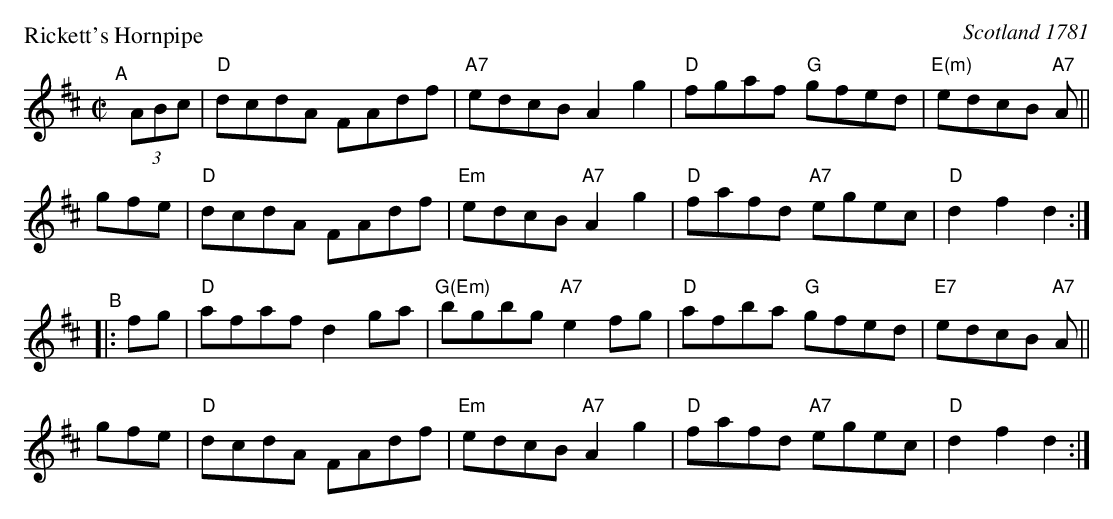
X:1
P: Rickett's Hornpipe
O: Scotland 1781
M: C|
K: D
"^A"[|]\
(3ABc | "D"dcdA FAdf | "A7"edcB     A2g2 | "D"fgaf  "G"gfed | "E(m)"edcB "A7"A ||
  gfe | "D"dcdA FAdf | "Em"edcB "A7"A2g2 | "D"fafd "A7"egec | "D"d2f2 d2 :|
"^B"|:\
 fg | "D"afaf d2ga | "G(Em)"bgbg "A7"e2fg | "D"afba  "G"gfed | "E7"edcB "A7"A||
gfe | "D"dcdA FAdf |    "Em"edcB "A7"A2g2 | "D"fafd "A7"egec | "D"d2f2 d2 :|
